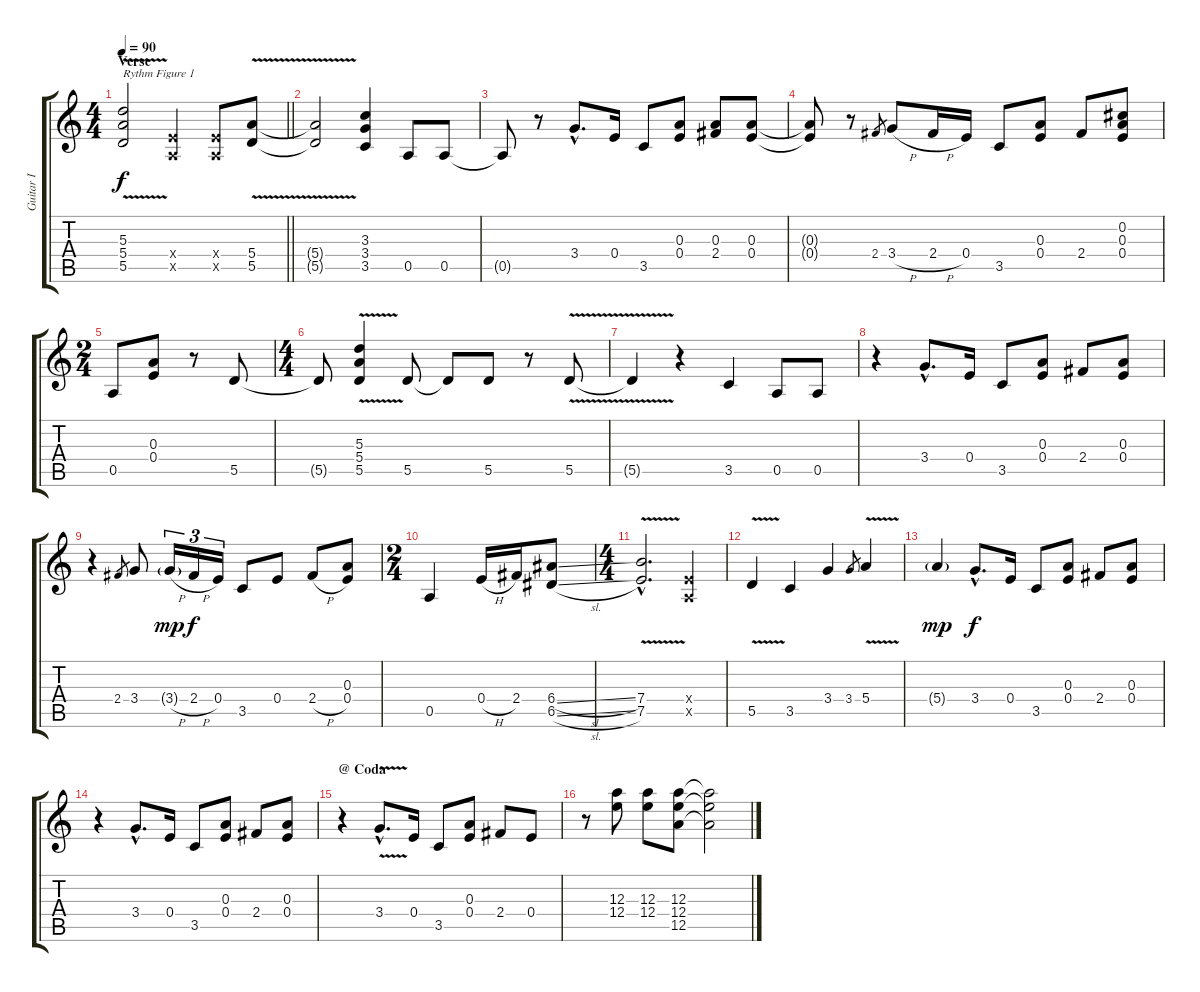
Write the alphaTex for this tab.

\track ("Guitar I" "Guitar I") {instrument distortionguitar}
\staff {score tabs}
\tuning (E4 Db4 A3 E3 A2 E2) {hide}
\ts (4 4)
\section ("" "Verse")
\tempo 90
\clef g2
\barLineRight lightlight
\ks c
(5.3{v} 5.4{v} 5.5{v}).2{txt "Rythm Figure 1" dy f} (0.4{x} 0.5{x}).4 (0.4{x} 0.5{x}).8 (5.4{v} 5.5{v}).8 |
(5.4{t} 5.5{t}).2 (3.3 3.4 3.5).4 0.5.8 0.5.8 |
0.5{t}.8 r.8 3.4{hac}.8{d} 0.4.16 3.5.8 (0.3 0.4).8 (0.3 2.4).8 (0.3 0.4).8 |
(0.3{t} 0.4{t}).8 r.8 2.4.8{gr} 3.4{h}.8 2.4{h}.16 0.4.16 3.5.8 (0.3 0.4).8 2.4.8 (0.2 0.3 0.4).8 |
\ts (2 4)
0.5.8 (0.3 0.4).8 r.8 5.5.8 |
\ts (4 4)
5.5{t}.8 (5.3{v} 5.4{v} 5.5{v}).4 5.5.8 5.5{t}.8 5.5.8 r.8 5.5{v}.8 |
5.5{t}.4 r.4 3.5.4 0.5.8 0.5.8 |
r.4 3.4{hac}.8{d} 0.4.16 3.5.8 (0.3 0.4).8 2.4.8 (0.3 0.4).8 |
r.4 2.4.8{gr} 3.4.8 3.4{h g}.16{tu (3 2) dy mp} 2.4{h}.16{tu (3 2) dy f} 0.4.16{tu (3 2)} 3.5.8 0.4.8 2.4{h}.8 (0.3 0.4).8 |
\ts (2 4)
0.5.4 0.4{h}.16 2.4.16 (6.4{sl} 6.5{sl}).8 |
\ts (4 4)
(7.4{v hac} 7.5{v hac}).2{d} (0.4{x} 0.5{x}).4 |
5.5{v}.4 3.5.4 3.4.4 3.4.8{gr} 5.4{v}.4 |
5.4{g}.4{dy mp} 3.4{hac}.8{d dy f} 0.4.16 3.5.8 (0.3 0.4).8 2.4.8 (0.3 0.4).8 |
r.4 3.4{hac}.8{d} 0.4.16 3.5.8 (0.3 0.4).8 2.4.8 (0.3 0.4).8 |
\section ("" "@ Coda")
r.4 3.4{v hac}.8{d} 0.4.16 3.5.8 (0.3 0.4).8 2.4.8 0.4.8 |
r.8 (12.3 12.4).8 (12.3 12.4).8 (12.3 12.4 12.5).8 (12.3{t} 12.4{t} 12.5{t}).2
